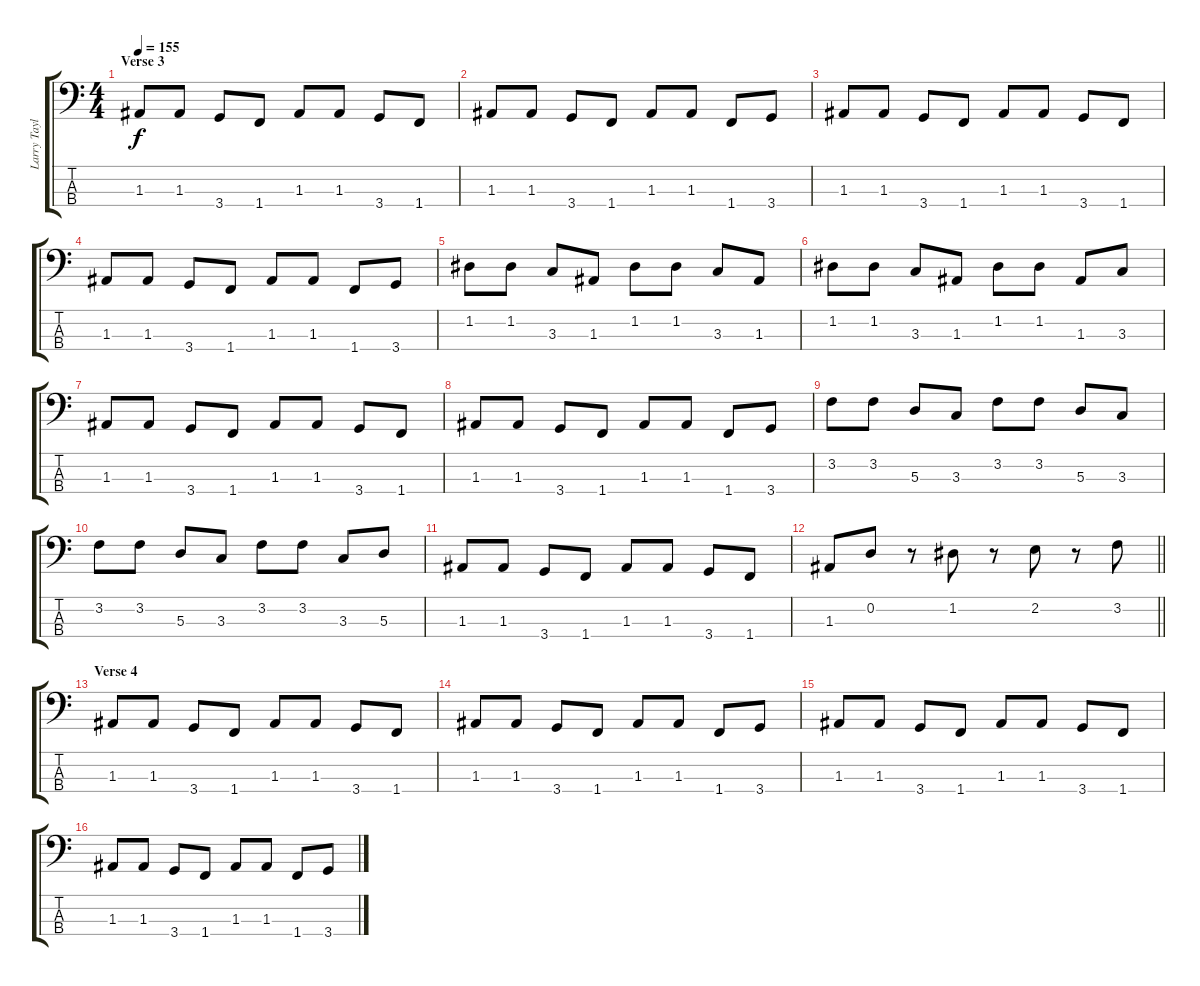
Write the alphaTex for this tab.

\track ("Larry Taylor" "Larry Tayl") {instrument electricbassfinger}
\staff {score tabs}
\tuning (G2 D2 A1 E1) {hide}
\ts (4 4)
\section ("" "Verse 3")
\tempo 155
\clef f4
\ks c
1.3.8{dy f} 1.3.8 3.4.8 1.4.8 1.3.8 1.3.8 3.4.8 1.4.8 |
1.3.8 1.3.8 3.4.8 1.4.8 1.3.8 1.3.8 1.4.8 3.4.8 |
1.3.8 1.3.8 3.4.8 1.4.8 1.3.8 1.3.8 3.4.8 1.4.8 |
1.3.8 1.3.8 3.4.8 1.4.8 1.3.8 1.3.8 1.4.8 3.4.8 |
1.2.8 1.2.8 3.3.8 1.3.8 1.2.8 1.2.8 3.3.8 1.3.8 |
1.2.8 1.2.8 3.3.8 1.3.8 1.2.8 1.2.8 1.3.8 3.3.8 |
1.3.8 1.3.8 3.4.8 1.4.8 1.3.8 1.3.8 3.4.8 1.4.8 |
1.3.8 1.3.8 3.4.8 1.4.8 1.3.8 1.3.8 1.4.8 3.4.8 |
3.2.8 3.2.8 5.3.8 3.3.8 3.2.8 3.2.8 5.3.8 3.3.8 |
3.2.8 3.2.8 5.3.8 3.3.8 3.2.8 3.2.8 3.3.8 5.3.8 |
1.3.8 1.3.8 3.4.8 1.4.8 1.3.8 1.3.8 3.4.8 1.4.8 |
\barLineRight lightlight
1.3.8 0.2.8 r.8 1.2.8 r.8 2.2.8 r.8 3.2.8 |
\section ("" "Verse 4")
1.3.8 1.3.8 3.4.8 1.4.8 1.3.8 1.3.8 3.4.8 1.4.8 |
1.3.8 1.3.8 3.4.8 1.4.8 1.3.8 1.3.8 1.4.8 3.4.8 |
1.3.8 1.3.8 3.4.8 1.4.8 1.3.8 1.3.8 3.4.8 1.4.8 |
1.3.8 1.3.8 3.4.8 1.4.8 1.3.8 1.3.8 1.4.8 3.4.8
